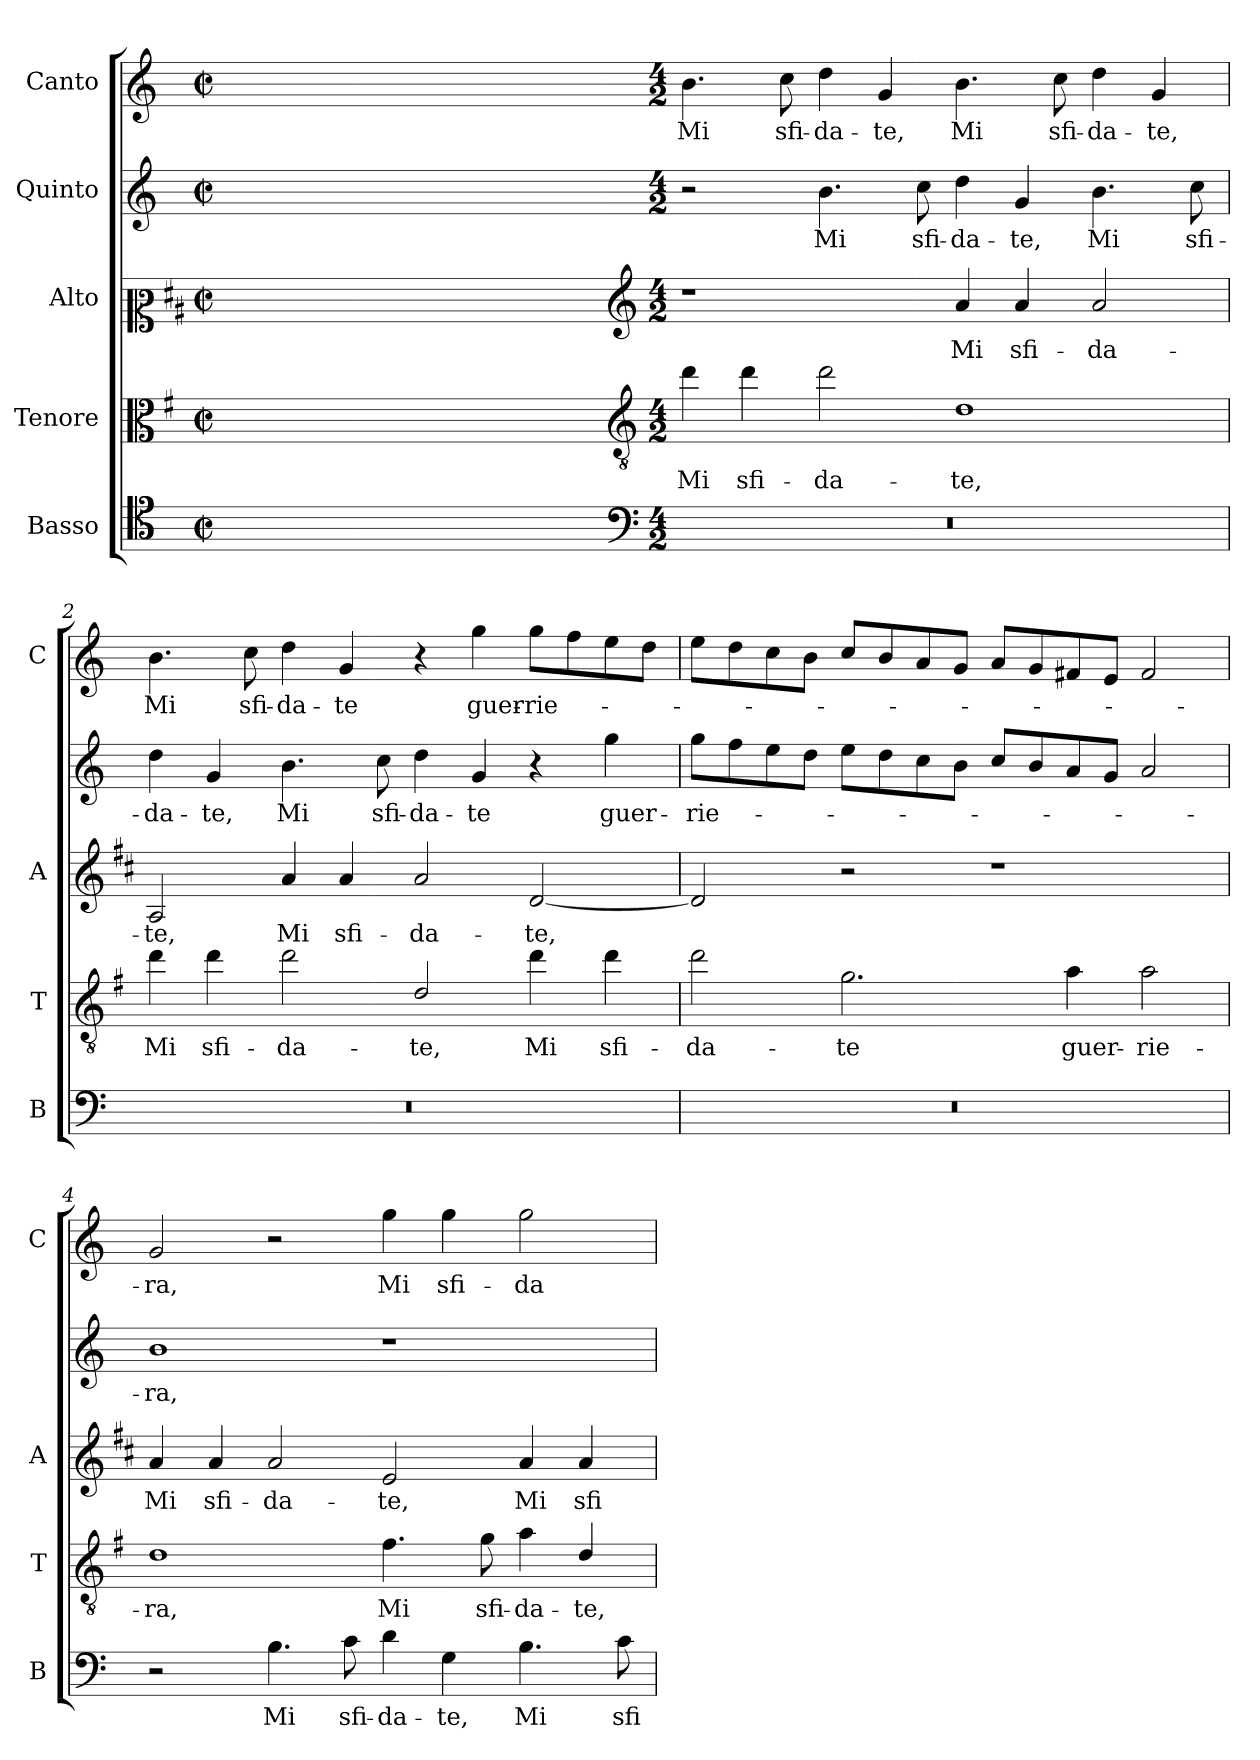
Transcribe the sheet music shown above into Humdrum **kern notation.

**kern	**text	**kern	**text	**kern	**text	**kern	**text	**kern	**text
*part5	*part5	*part4	*part4	*part3	*part3	*part2	*part2	*part1	*part1
*staff5	*staff5	*staff4	*staff4	*staff3	*staff3	*staff2	*staff2	*staff1	*staff1
*I"Basso	*	*I"Tenore	*	*I"Alto	*	*I"Quinto	*	*I"Canto	*
*I'B	*	*I'T	*	*I'A	*	*	*	*I'C	*
*clefC4	*	*clefC3	*	*clefC2	*	*clefG2	*	*clefG2	*
*	*	*ITrd4c7	*	*ITrd1c2	*	*	*	*	*
*k[]	*	*k[]	*	*k[]	*	*k[]	*	*k[]	*
*C:	*	*C:	*	*C:	*	*C:	*	*C:	*
*M2/2	*	*M2/2	*	*M2/2	*	*M2/2	*	*M2/2	*
*met(c|)	*	*met(c|)	*	*met(c|)	*	*met(c|)	*	*met(c|)	*
=	=	=	=	=	=	=	=	=	=
1ryy	.	1ryy	.	1ryy	.	1ryy	.	1ryy	.
=1X-	=1X-	=1X-	=1X-	=1X-	=1X-	=1X-	=1X-	=1X-	=1X-
4ryy	.	4ryy	.	4ryy	.	4ryy	.	4ryy	.
4ryy	.	4ryy	.	4ryy	.	4ryy	.	4ryy	.
4ryy	.	4ryy	.	4ryy	.	4ryy	.	4ryy	.
4ryy	.	4ryy	.	4ryy	.	4ryy	.	4ryy	.
=1-	=1-	=1-	=1-	=1-	=1-	=1-	=1-	=1-	=1-
*clefF4	*	*clefGv2	*	*clefG2	*	*	*	*	*
*M4/2	*	*M4/2	*	*M4/2	*	*M4/2	*	*M4/2	*
!	!	!	!LO:LY:b	!	!	!	!	!	!LO:LY:b
0r	.	4g\	Mi	1r	.	2r	.	4.b\	Mi
!	!	!	!LO:LY:b	!	!	!	!	!	!
.	.	4g\	sfi-	.	.	.	.	.	.
!	!	!	!	!	!	!	!	!	!LO:LY:b
.	.	.	.	.	.	.	.	8cc\	sfi-
!	!	!	!LO:LY:b	!	!	!	!LO:LY:b	!	!LO:LY:b
.	.	2g\	-da-	.	.	4.b\	Mi	4dd\	-da-
!	!	!	!	!	!	!	!	!	!LO:LY:b
.	.	.	.	.	.	.	.	4g/	-te,
!	!	!	!	!	!	!	!LO:LY:b	!	!
.	.	.	.	.	.	8cc\	sfi-	.	.
!	!	!	!LO:LY:b	!	!LO:LY:b	!	!LO:LY:b	!	!LO:LY:b
.	.	1G	-te,	4g/	Mi	4dd\	-da-	4.b\	Mi
!	!	!	!	!	!LO:LY:b	!	!LO:LY:b	!	!
.	.	.	.	4g/	sfi-	4g/	-te,	.	.
!	!	!	!	!	!	!	!	!	!LO:LY:b
.	.	.	.	.	.	.	.	8cc\	sfi-
!	!	!	!	!	!LO:LY:b	!	!LO:LY:b	!	!LO:LY:b
.	.	.	.	2g/	-da-	4.b\	Mi	4dd\	-da-
!	!	!	!	!	!	!	!	!	!LO:LY:b
.	.	.	.	.	.	.	.	4g/	-te,
!	!	!	!	!	!	!	!LO:LY:b	!	!
.	.	.	.	.	.	8cc\	sfi-	.	.
=2	=2	=2	=2	=2	=2	=2	=2	=2	=2
!	!	!	!LO:LY:b	!	!LO:LY:b	!	!LO:LY:b	!	!LO:LY:b
0r	.	4g\	Mi	2G/	-te,	4dd\	-da-	4.b\	Mi
!	!	!	!LO:LY:b	!	!	!	!LO:LY:b	!	!
.	.	4g\	sfi-	.	.	4g/	-te,	.	.
!	!	!	!	!	!	!	!	!	!LO:LY:b
.	.	.	.	.	.	.	.	8cc\	sfi-
!	!	!	!LO:LY:b	!	!LO:LY:b	!	!LO:LY:b	!	!LO:LY:b
.	.	2g\	-da-	4g/	Mi	4.b\	Mi	4dd\	-da-
!	!	!	!	!	!LO:LY:b	!	!	!	!LO:LY:b
.	.	.	.	4g/	sfi-	.	.	4g/	-te
!	!	!	!	!	!	!	!LO:LY:b	!	!
.	.	.	.	.	.	8cc\	sfi-	.	.
!	!	!	!LO:LY:b	!	!LO:LY:b	!	!LO:LY:b	!	!
.	.	2G/	-te,	2g/	-da-	4dd\	-da-	4r	.
!	!	!	!	!	!	!	!LO:LY:b	!	!LO:LY:b
.	.	.	.	.	.	4g/	-te	4gg\	guer-
!	!	!	!LO:LY:b	!	!LO:LY:b	!	!	!	!LO:LY:b
.	.	4g\	Mi	[2c/	-te,	4r	.	8gg\L	-rie-
.	.	.	.	.	.	.	.	8ff\	.
!	!	!	!LO:LY:b	!	!	!	!LO:LY:b	!	!
.	.	4g\	sfi-	.	.	4gg\	guer-	8ee\	.
.	.	.	.	.	.	.	.	8dd\J	.
=3	=3	=3	=3	=3	=3	=3	=3	=3	=3
!	!	!	!LO:LY:b	!	!	!	!LO:LY:b	!	!
0r	.	2g\	-da-	2c/]	.	8gg\L	-rie-	8ee\L	.
.	.	.	.	.	.	8ff\	.	8dd\	.
.	.	.	.	.	.	8ee\	.	8cc\	.
.	.	.	.	.	.	8dd\J	.	8b\J	.
!	!	!	!LO:LY:b	!	!	!	!	!	!
.	.	2.c\	-te	2r	.	8ee\L	.	8cc/L	.
.	.	.	.	.	.	8dd\	.	8b/	.
.	.	.	.	.	.	8cc\	.	8a/	.
.	.	.	.	.	.	8b\J	.	8g/J	.
.	.	.	.	1r	.	8cc/L	.	8a/L	.
.	.	.	.	.	.	8b/	.	8g/	.
!	!	!	!LO:LY:b	!	!	!	!	!	!
.	.	4d\	guer-	.	.	8a/	.	8f#X/	.
.	.	.	.	.	.	8g/J	.	8e/J	.
!	!	!	!LO:LY:b	!	!	!	!	!	!
.	.	2d\	-rie-	.	.	2a/	.	2f#/	.
!!LO:LB:g=z
=4	=4	=4	=4	=4	=4	=4	=4	=4	=4
!	!	!	!LO:LY:b	!	!LO:LY:b	!	!LO:LY:b	!	!LO:LY:b
2r	.	1G	-ra,	4g/	Mi	1b	-ra,	2g/	-ra,
!	!	!	!	!	!LO:LY:b	!	!	!	!
.	.	.	.	4g/	sfi-	.	.	.	.
!	!LO:LY:b	!	!	!	!LO:LY:b	!	!	!	!
4.B\	Mi	.	.	2g/	-da-	.	.	2r	.
!	!LO:LY:b	!	!	!	!	!	!	!	!
8c\	sfi-	.	.	.	.	.	.	.	.
!	!LO:LY:b	!	!LO:LY:b	!	!LO:LY:b	!	!	!	!LO:LY:b
4d\	-da-	4.B\	Mi	2d/	-te,	1r	.	4gg\	Mi
!	!LO:LY:b	!	!	!	!	!	!	!	!LO:LY:b
4G\	-te,	.	.	.	.	.	.	4gg\	sfi-
!	!	!	!LO:LY:b	!	!	!	!	!	!
.	.	8c\	sfi-	.	.	.	.	.	.
!	!LO:LY:b	!	!LO:LY:b	!	!LO:LY:b	!	!	!	!LO:LY:b
4.B\	Mi	4d\	-da-	4g/	Mi	.	.	2gg\	-da-
!	!	!	!LO:LY:b	!	!LO:LY:b	!	!	!	!
.	.	4G/	-te,	4g/	sfi-	.	.	.	.
!	!LO:LY:b	!	!	!	!	!	!	!	!
8c\	sfi-	.	.	.	.	.	.	.	.
=	=	=	=	=	=	=	=	=	=
*-	*-	*-	*-	*-	*-	*-	*-	*-	*-
